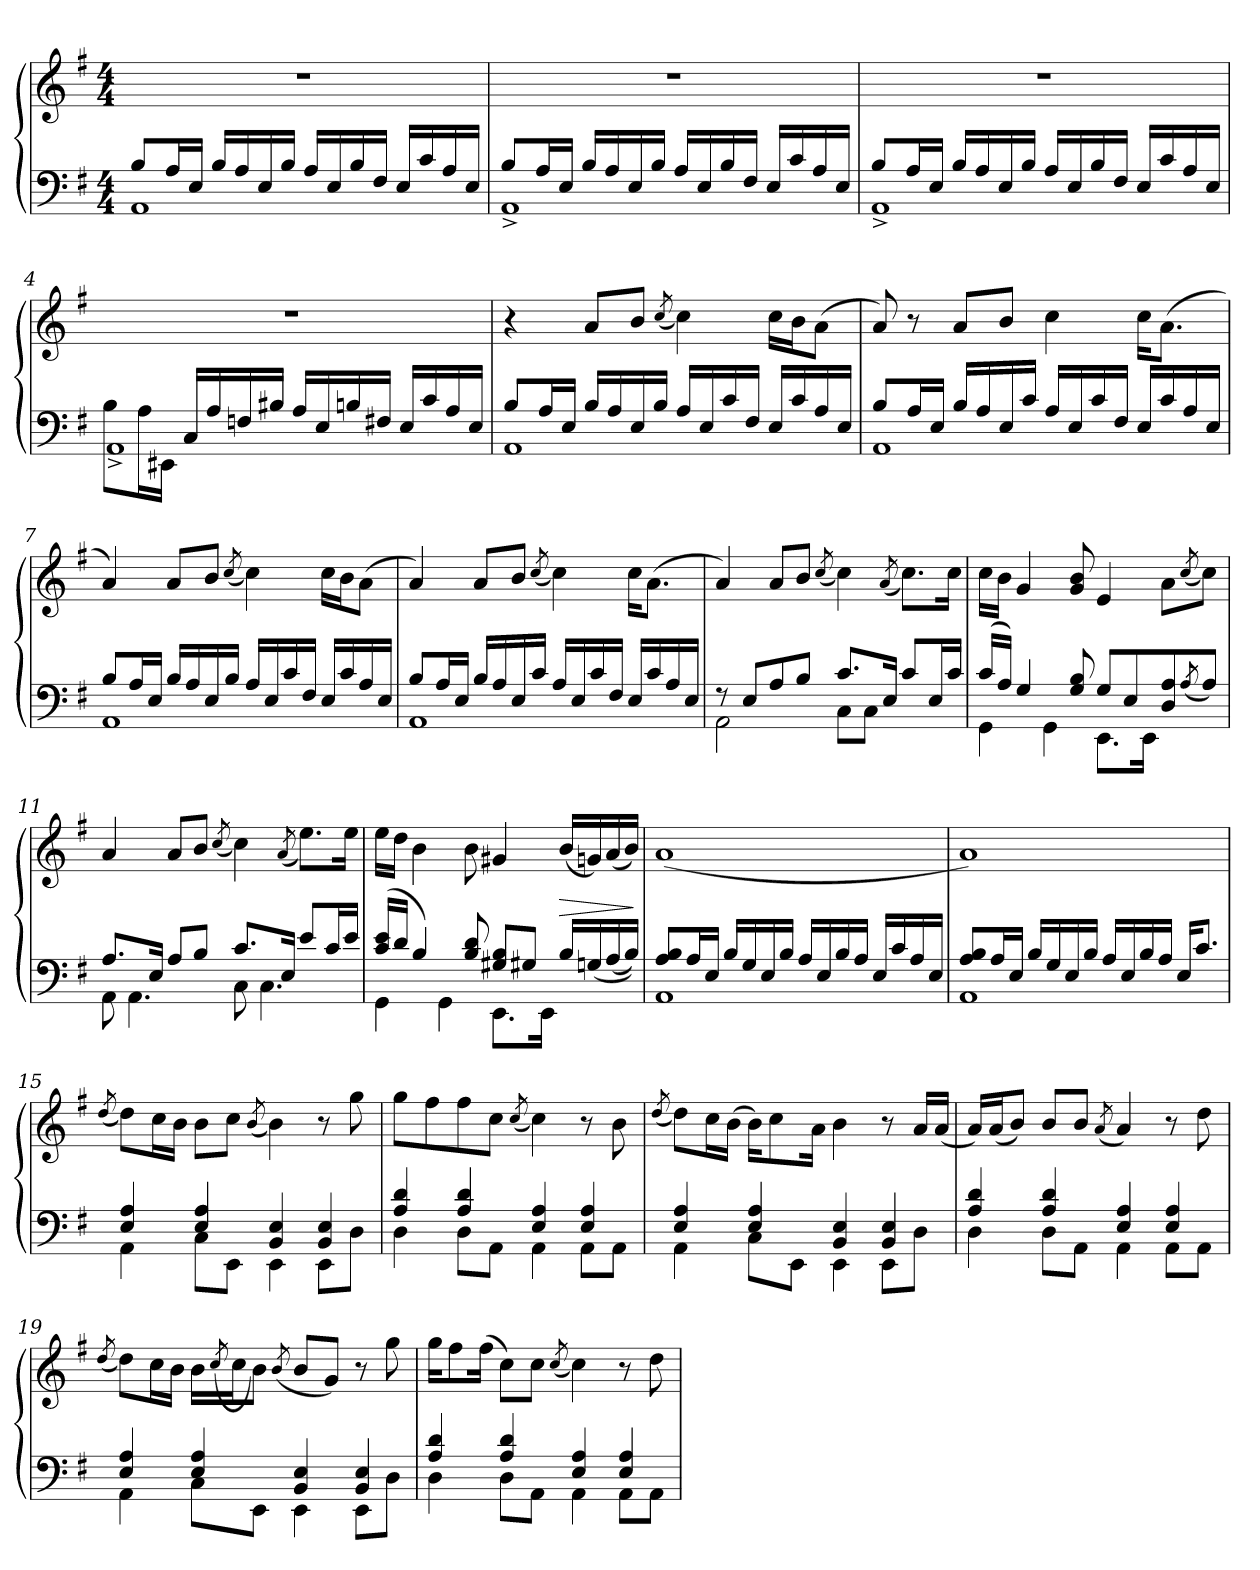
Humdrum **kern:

**kern	**kern	**dynam
*part1	*part1	*part1
*staff2	*staff1	*staff1/2
*clefF4	*clefG2	*
*k[f#]	*k[f#]	*
*M4/4	*M4/4	*
=1	=1	=1
*^	*	*
!	!	!	!LO:DY:b=2
!	!	!	!LO:DY:n=1:a
8B/L	1AA	1r	mf M.M. = 69
16A/L	.	.	.
16E/JJ	.	.	.
16B/LL	.	.	.
16A/	.	.	.
16E/	.	.	.
16B/JJ	.	.	.
16A/LL	.	.	.
16E/	.	.	.
16B/	.	.	.
16F#/JJ	.	.	.
16E/LL	.	.	.
16c/	.	.	.
16A/	.	.	.
16E/JJ	.	.	.
=2	=2	=2	=2
8B/L	1AA^	1r	.
16A/L	.	.	.
16E/JJ	.	.	.
16B/LL	.	.	.
16A/	.	.	.
16E/	.	.	.
16B/JJ	.	.	.
16A/LL	.	.	.
16E/	.	.	.
16B/	.	.	.
16F#/JJ	.	.	.
16E/LL	.	.	.
16c/	.	.	.
16A/	.	.	.
16E/JJ	.	.	.
!!LO:LB:g=z
=3	=3	=3	=3
8B/L	1AA^	1r	.
16A/L	.	.	.
16E/JJ	.	.	.
16B/LL	.	.	.
16A/	.	.	.
16E/	.	.	.
16B/JJ	.	.	.
16A/LL	.	.	.
16E/	.	.	.
16B/	.	.	.
16F#/JJ	.	.	.
16E/LL	.	.	.
16c/	.	.	.
16A/	.	.	.
16E/JJ	.	.	.
=4	=4	=4	=4
8B\L	1AA^	1r	.
16A\L	.	.	.
16EE#\JJ	.	.	.
16C/LL	.	.	.
16A/	.	.	.
16F/	.	.	.
16B#/JJ	.	.	.
16A/LL	.	.	.
16E/	.	.	.
16B/	.	.	.
16F#/JJ	.	.	.
16E/LL	.	.	.
16c/	.	.	.
16A/	.	.	.
16E/JJ	.	.	.
=5	=5	=5	=5
8B/L	1AA	4r	.
16A/L	.	.	.
16E/JJ	.	.	.
16B/LL	.	8a/L	.
16A/	.	.	.
16E/	.	8b/J	.
16B/JJ	.	.	.
.	.	(8qcc/	.
16A/LL	.	4cc\)	.
16E/	.	.	.
16c/	.	.	.
16F#/JJ	.	.	.
16E/LL	.	16cc\LL	.
16c/	.	16b\J	.
16A/	.	(8a\J	.
16E/JJ	.	.	.
!!LO:LB:g=z
=6	=6	=6	=6
8B/L	1AA	8a/)	.
16A/L	.	8r	.
16E/JJ	.	.	.
16B/LL	.	8a/L	.
16A/	.	.	.
16E/	.	8b/J	.
16c/JJ	.	.	.
16A/LL	.	4cc\	.
16E/	.	.	.
16c/	.	.	.
16F#/JJ	.	.	.
16E/LL	.	16cc\KL	.
16c/	.	(8.a\J	.
16A/	.	.	.
16E/JJ	.	.	.
=7	=7	=7	=7
8B/L	1AA	4a/)	.
16A/L	.	.	.
16E/JJ	.	.	.
16B/LL	.	8a/L	.
16A/	.	.	.
16E/	.	8b/J	.
16B/JJ	.	.	.
.	.	(8qcc/	.
16A/LL	.	4cc\)	.
16E/	.	.	.
16c/	.	.	.
16F#/JJ	.	.	.
16E/LL	.	16cc\LL	.
16c/	.	16b\J	.
16A/	.	(8a\J	.
16E/JJ	.	.	.
!!LO:LB:g=z
=8	=8	=8	=8
8B/L	1AA	4a/)	.
16A/L	.	.	.
16E/JJ	.	.	.
16B/LL	.	8a/L	.
16A/	.	.	.
16E/	.	8b/J	.
16c/JJ	.	.	.
.	.	(8qcc/	.
16A/LL	.	4cc\)	.
16E/	.	.	.
16c/	.	.	.
16F#/JJ	.	.	.
16E/LL	.	16cc\KL	.
16c/	.	(8.a\J	.
16A/	.	.	.
16E/JJ	.	.	.
=9	=9	=9	=9
8r	2AA\	4a/)	.
8E/L	.	.	.
8A/	.	8a/L	.
8B/J	.	8b/J	.
.	.	(8qcc/	.
8.c/L	8C\L	4cc\)	.
.	8C\J	.	.
16E/Jk	.	.	.
.	.	(8qa/	.
8c/L	4ryy	8.cc\L)	.
16E/L	.	.	.
16c/JJ	.	16cc\Jk	.
=10	=10	=10	=10
(16c/LL	4GG\	16cc\LL	.
16A/JJ)	.	16b\JJ	.
4G/	.	4g/	.
.	4GG\	.	.
8G/ 8B/	.	8g/ 8b/	.
8G/L	8.EE\L	4e/	.
8E/	.	.	.
.	16EE\Jk	.	.
8D/ 8A/	4ryy	8a\L	.
(8qA/	.	(8qcc/	.
8A/J)	.	8cc\J)	.
!!LO:LB:g=z
=11	=11	=11	=11
8.A/L	8AA\	4a/	.
.	4.AA\	.	.
16E/Jk	.	.	.
8A/L	.	8a/L	.
8B/J	.	8b/J	.
.	.	(8qcc/	.
8.c/L	8C\	4cc\)	.
.	4.C\	.	.
16E/Jk	.	.	.
.	.	(8qa/	.
8e/L	.	8.ee\L)	.
16c/L	.	.	.
16e/JJ	.	16ee\Jk	.
=12	=12	=12	=12
(16c/ 16e/LL	4GG\	16ee\LL	.
16d/JJ	.	16dd\JJ	.
4B/)	.	4b\	.
.	4GG\	.	.
8B/ 8d/	.	8b\	.
8G#X/ 8B/L	8.EE\L	4g#X/	.
8G#X/J	.	.	.
.	16EE\Jk	.	.
!	!	!	!LO:HP:a=2
16B/LL	4ryy	(16b/LL	>
(16Gn/	.	16gn/)	.
(16A/	.	(16a/	.
16B/JJ))	.	16b/JJ)	.
*v	*v	*	*
.	.	]
!!LO:PB:g=z
=13	=13	=13
*^	*	*
8A/ 8B/L	1AA	(1a	.
16A/L	.	.	.
16E/JJ	.	.	.
16B/LL	.	.	.
16G/	.	.	.
16E/	.	.	.
16B/JJ	.	.	.
16A/LL	.	.	.
16E/	.	.	.
16B/	.	.	.
16A/JJ	.	.	.
16E/LL	.	.	.
16c/	.	.	.
16A/	.	.	.
16E/JJ	.	.	.
=14	=14	=14	=14
8A/ 8B/L	1AA	1a)	.
16A/L	.	.	.
16E/JJ	.	.	.
16B/LL	.	.	.
16G/	.	.	.
16E/	.	.	.
16B/JJ	.	.	.
16A/LL	.	.	.
16E/	.	.	.
16B/	.	.	.
16A/JJ	.	.	.
16E/KL	.	.	.
8.c/J	.	.	.
=15	=15	=15	=15
.	.	(8qdd/	.
4E/ 4A/	4AA\	8dd\L)	.
.	.	16cc\L	.
.	.	16b\JJ	.
4E/ 4A/	8C\L	8b\L	.
.	8EE\J	8cc\J	.
.	.	(8qb/	.
4BB/ 4E/	4EE\	4b\)	.
4BB/ 4E/	8EE\L	8r	.
.	8D\J	8gg\	.
!!LO:LB:g=z
=16	=16	=16	=16
4A/ 4d/	4D\	8gg\L	.
.	.	8ff#\	.
4A/ 4d/	8D\L	8ff#\	.
.	8AA\J	8cc\J	.
.	.	(8qcc/	.
4E/ 4A/	4AA\	4cc\)	.
4E/ 4A/	8AA\L	8r	.
.	8AA\J	8b\	.
=17	=17	=17	=17
.	.	(8qdd/	.
4E/ 4A/	4AA\	8dd\L)	.
.	.	16cc\L	.
.	.	(16b\JJ	.
4E/ 4A/	8C\L	16b\KL)	.
.	.	8cc\	.
.	8EE\J	.	.
.	.	16a\Jk	.
4BB/ 4E/	4EE\	4b\	.
4BB/ 4E/	8EE\L	8r	.
.	8D\J	16a/LL	.
.	.	(16a/JJ	.
=18	=18	=18	=18
4A/ 4d/	4D\	16a/LL)	.
.	.	(16a/J	.
.	.	8b/J)	.
4A/ 4d/	8D\L	8b/L	.
.	8AA\J	8b/J	.
.	.	(8qa/	.
4E/ 4A/	4AA\	4a/)	.
4E/ 4A/	8AA\L	8r	.
.	8AA\J	8dd\	.
=19	=19	=19	=19
.	.	(8qdd/	.
4E/ 4A/	4AA\	8dd\L)	.
.	.	16cc\L	.
.	.	16b\JJ	.
4E/ 4A/	8C\L	16b\LL	.
.	.	(8qcc/	.
.	.	16cc\J	.
.	8EE\J	8b\J)	.
.	.	(8qb/	.
4BB/ 4E/	4EE\	8b/L	.
.	.	8g/J)	.
4BB/ 4E/	8EE\L	8r	.
.	8D\J	8gg\	.
!!LO:LB:g=z
=20	=20	=20	=20
4A/ 4d/	4D\	16gg\KL	.
.	.	8ff#\	.
.	.	(16ff#\Jk	.
4A/ 4d/	8D\L	8cc\L)	.
.	8AA\J	8cc\J	.
.	.	(8qcc/	.
4E/ 4A/	4AA\	4cc\)	.
4E/ 4A/	8AA\L	8r	.
.	8AA\J	8dd\	.
*v	*v	*	*
=	=	=
*-	*-	*-
